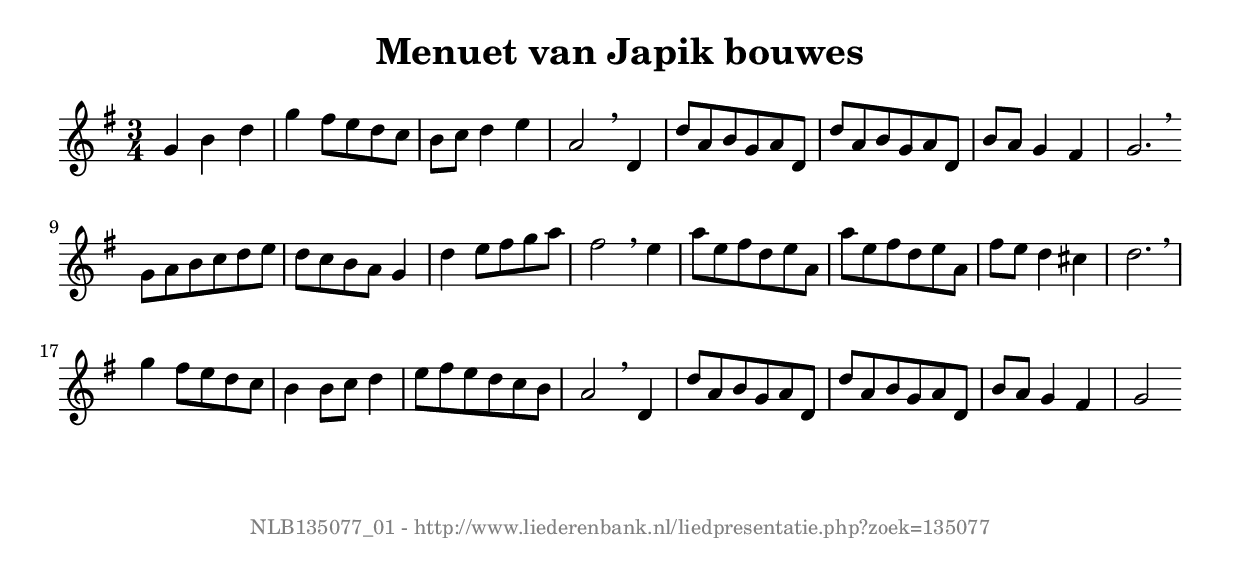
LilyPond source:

%
% produced by wce2krn 1.64 (7 June 2014)
%
\version"2.16"
#(append! paper-alist '(("long" . (cons (* 210 mm) (* 2000 mm)))))
#(set-default-paper-size "long")
sb = {\breathe}
mBreak = {\breathe }
bBreak = {\breathe }
x = {\once\override NoteHead #'style = #'cross }
gl=\glissando
itime={\override Staff.TimeSignature #'stencil = ##f }
ficta = {\once\set suggestAccidentals = ##t}
fine = {\once\override Score.RehearsalMark #'self-alignment-X = #1 \mark \markup {\italic{Fine}}}
dc = {\once\override Score.RehearsalMark #'self-alignment-X = #1 \mark \markup {\italic{D.C.}}}
dcf = {\once\override Score.RehearsalMark #'self-alignment-X = #1 \mark \markup {\italic{D.C. al Fine}}}
dcc = {\once\override Score.RehearsalMark #'self-alignment-X = #1 \mark \markup {\italic{D.C. al Coda}}}
ds = {\once\override Score.RehearsalMark #'self-alignment-X = #1 \mark \markup {\italic{D.S.}}}
dsf = {\once\override Score.RehearsalMark #'self-alignment-X = #1 \mark \markup {\italic{D.S. al Fine}}}
dsc = {\once\override Score.RehearsalMark #'self-alignment-X = #1 \mark \markup {\italic{D.S. al Coda}}}
pv = {\set Score.repeatCommands = #'((volta "1"))}
sv = {\set Score.repeatCommands = #'((volta "2"))}
tv = {\set Score.repeatCommands = #'((volta "3"))}
qv = {\set Score.repeatCommands = #'((volta "4"))}
xv = {\set Score.repeatCommands = #'((volta #f))}
\header{ tagline = ""
title = "Menuet van Japik bouwes"
}
\score {{
\key g \major
\relative g'
{
\set melismaBusyProperties = #'()
\time 3/4
\tempo 4=120
\override Score.MetronomeMark #'transparent = ##t
\override Score.RehearsalMark #'break-visibility = #(vector #t #t #f)
g4 b d g fis8 e d c b c d4 e a,2 \sb d,4 d'8 a b g a d, d' a b g a d, b' a g4 fis g2. \bar ":|:" \bBreak
g8 a b c d e d c b a g4 d' e8 fis g a fis2 \sb e4 a8 e fis d e a, a'8 e fis d e a, fis' e d4 cis d2. \mBreak \bar "|"
g4 fis8 e d c b4 b8 c d4 e8 fis e d c b a2 \sb d,4 d'8 a b g a d, d'8 a b g a d, b' a g4 fis g2 \bar ":|"
 }}
 \midi { }
 \layout {
            indent = 0.0\cm
}
}
\markup { \vspace #0 } \markup { \with-color #grey \fill-line { \center-column { \smaller "NLB135077_01 - http://www.liederenbank.nl/liedpresentatie.php?zoek=135077" } } }
